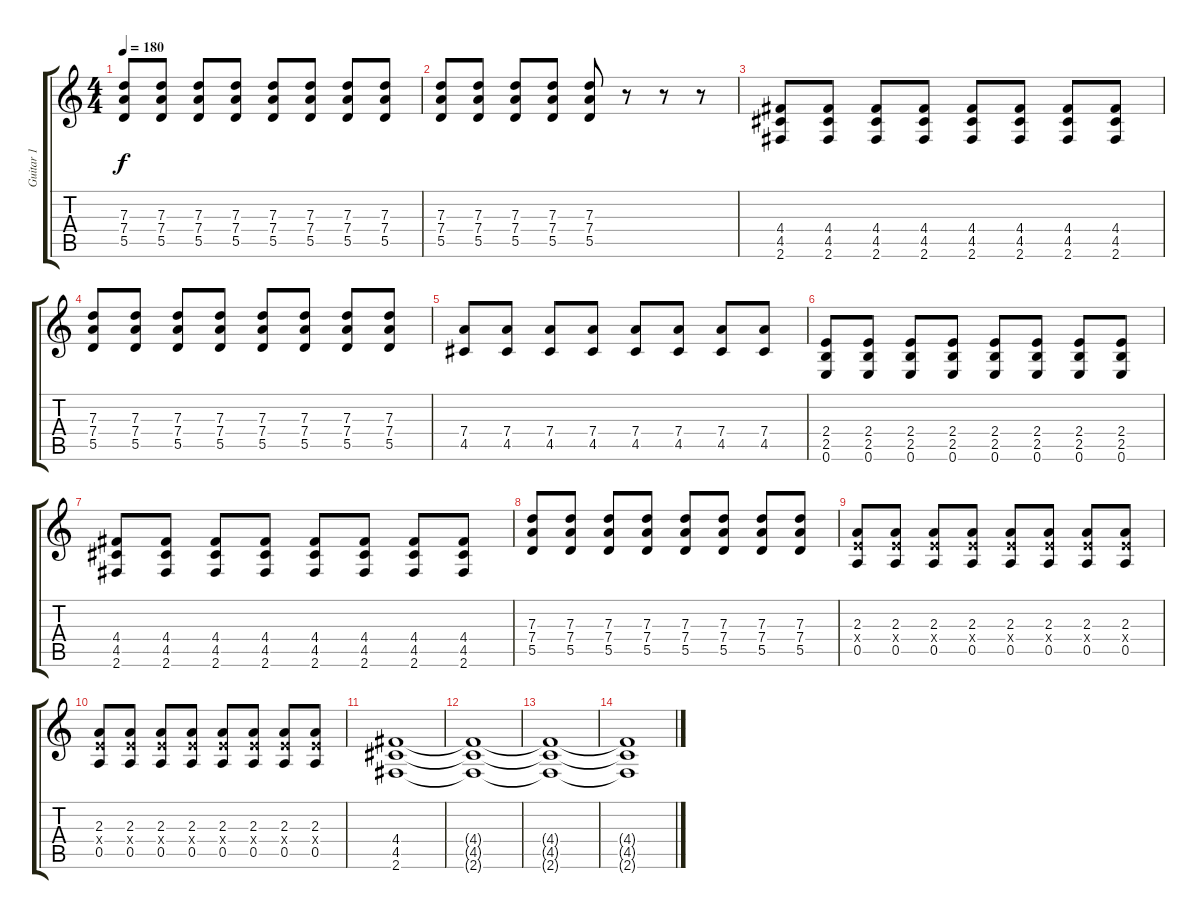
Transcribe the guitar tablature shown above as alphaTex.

\track ("Guitar 1" "Guitar 1") {instrument distortionguitar}
\staff {score tabs}
\tuning (E4 B3 G3 D3 A2 E2) {hide}
\ts (4 4)
\tempo 180
\clef g2
\ks c
(7.3 7.4 5.5).8{dy f} (7.3 7.4 5.5).8 (7.3 7.4 5.5).8 (7.3 7.4 5.5).8 (7.3 7.4 5.5).8 (7.3 7.4 5.5).8 (7.3 7.4 5.5).8 (7.3 7.4 5.5).8 |
(7.3 7.4 5.5).8 (7.3 7.4 5.5).8 (7.3 7.4 5.5).8 (7.3 7.4 5.5).8 (7.3 7.4 5.5).8 r.8 r.8 r.8 |
(4.4 4.5 2.6).8 (4.4 4.5 2.6).8 (4.4 4.5 2.6).8 (4.4 4.5 2.6).8 (4.4 4.5 2.6).8 (4.4 4.5 2.6).8 (4.4 4.5 2.6).8 (4.4 4.5 2.6).8 |
(7.3 7.4 5.5).8 (7.3 7.4 5.5).8 (7.3 7.4 5.5).8 (7.3 7.4 5.5).8 (7.3 7.4 5.5).8 (7.3 7.4 5.5).8 (7.3 7.4 5.5).8 (7.3 7.4 5.5).8 |
(7.4 4.5).8 (7.4 4.5).8 (7.4 4.5).8 (7.4 4.5).8 (7.4 4.5).8 (7.4 4.5).8 (7.4 4.5).8 (7.4 4.5).8 |
(2.4 2.5 0.6).8 (2.4 2.5 0.6).8 (2.4 2.5 0.6).8 (2.4 2.5 0.6).8 (2.4 2.5 0.6).8 (2.4 2.5 0.6).8 (2.4 2.5 0.6).8 (2.4 2.5 0.6).8 |
(4.4 4.5 2.6).8 (4.4 4.5 2.6).8 (4.4 4.5 2.6).8 (4.4 4.5 2.6).8 (4.4 4.5 2.6).8 (4.4 4.5 2.6).8 (4.4 4.5 2.6).8 (4.4 4.5 2.6).8 |
(7.3 7.4 5.5).8 (7.3 7.4 5.5).8 (7.3 7.4 5.5).8 (7.3 7.4 5.5).8 (7.3 7.4 5.5).8 (7.3 7.4 5.5).8 (7.3 7.4 5.5).8 (7.3 7.4 5.5).8 |
(2.3 2.4{x} 0.5).8 (2.3 2.4{x} 0.5).8 (2.3 2.4{x} 0.5).8 (2.3 2.4{x} 0.5).8 (2.3 2.4{x} 0.5).8 (2.3 2.4{x} 0.5).8 (2.3 2.4{x} 0.5).8 (2.3 2.4{x} 0.5).8 |
(2.3 2.4{x} 0.5).8 (2.3 2.4{x} 0.5).8 (2.3 2.4{x} 0.5).8 (2.3 2.4{x} 0.5).8 (2.3 2.4{x} 0.5).8 (2.3 2.4{x} 0.5).8 (2.3 2.4{x} 0.5).8 (2.3 2.4{x} 0.5).8 |
(4.4 4.5 2.6).1 |
(4.4{t} 4.5{t} 2.6{t}).1 |
(4.4{t} 4.5{t} 2.6{t}).1{volume 0} |
(4.4{t} 4.5{t} 2.6{t}).1
